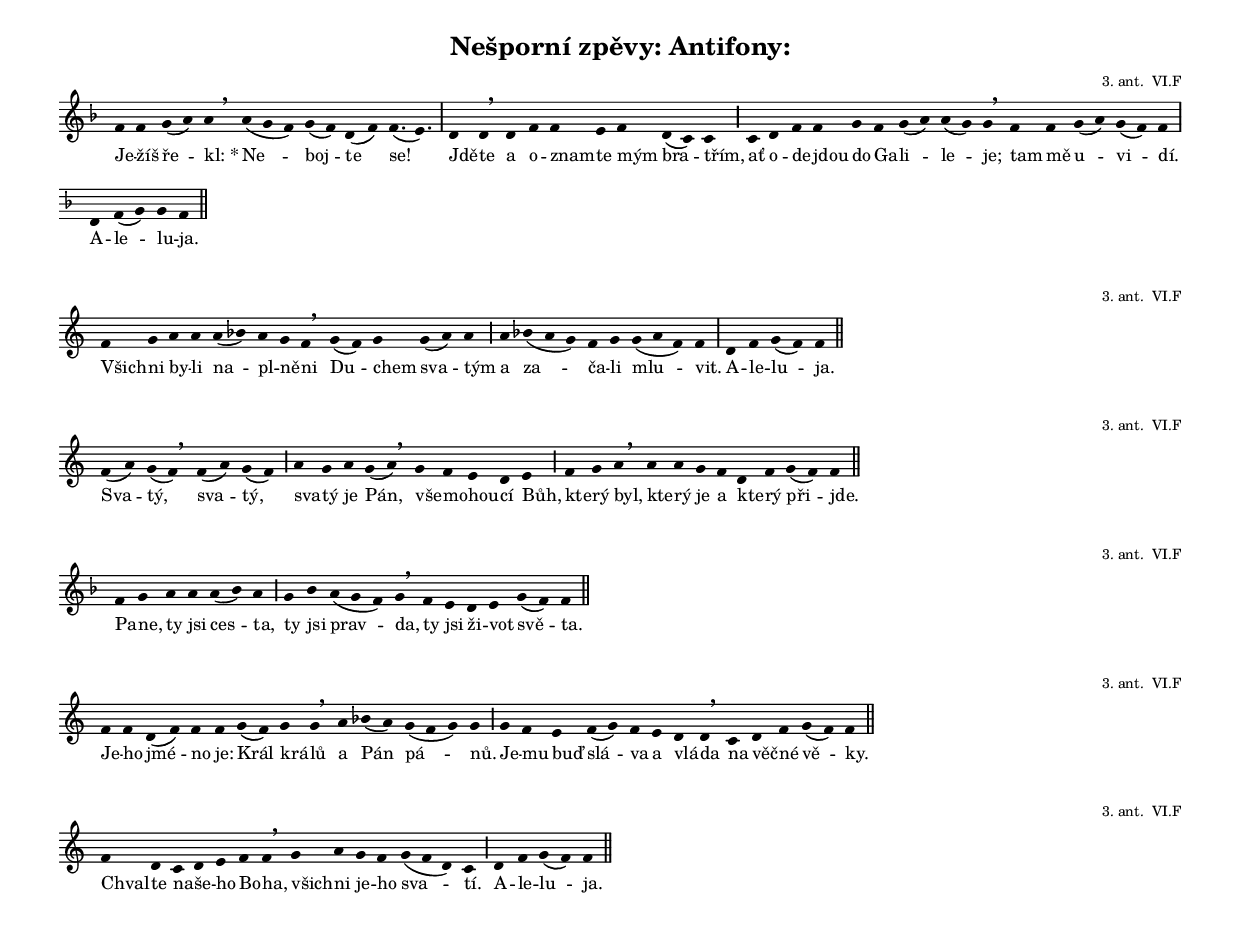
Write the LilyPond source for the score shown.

\version "2.15.37"

\header {
  title = "Nešporní zpěvy: Antifony:"
}

\include "spolecne_nespory.ly"
\include "../../dilyresponsorii.ly"

\score {
  \relative c' {
    \choralniRezim
    \key f \major
    f4 f g( a) a \barMin a( g f) g( f) d( f) f4.( e) \barMax
    d4 d \barMin d f f e f d( c) c \barMaior
    c d f f g f g( a) a( g) g \barMin
    f f g( a) g( f) f \barMax
    d f( g) g f \barFinalis
  }
  \addlyrics {
    Je -- žíš ře -- kl:_* Ne -- boj -- te se!
    Jdě -- te a o -- znam -- te mým bra -- třím,
    ať o -- de -- jdou do Ga -- li -- le -- je;
    tam mě u -- vi -- dí.
    A -- le -- lu -- ja.
  }
  \header {
    quid = "3. ant."
    modus = "VI"
    differentia = "F"
    psalmus = "Zj 19"
    id = "zmrtvychvstani-ant3"
    piece = \markup {\sestavTitulek}
  }
}

\score {
  \relative c' {
    \choralniRezim
    f4 g a a a( bes) a g f \barMin
    g( f) g g( a) a \barMaior
    a bes( a g) f g g( a f) f \barMax
    d f g( f) f \barFinalis
  }
  \addlyrics {
    Všich -- ni by -- li na -- pl -- ně -- ni Du -- chem sva -- tým
    a za -- ča -- li mlu -- vit.
    A -- le -- lu -- ja.
  }
  \header {
    quid = "3. ant."
    modus = "VI"
    differentia = "F"
    psalmus = "Zj 19"
    id = "seslani-ant3"
    piece = \markup {\sestavTitulek}
  }
}

\score {
  \relative c' {
    \choralniRezim
    f( a) g( f) \barMin f( a) g( f) \barMaior
    a g a g( a) \barMin g f e d e \barMaior
    f g a \barMin a a g f d f g( f) f \barFinalis
  }
  \addlyrics {
    Sva -- tý, sva -- tý,
    sva -- tý je Pán, vše -- mo -- hou -- cí Bůh,
    kte -- rý byl, kte -- rý je
    a kte -- rý při -- jde.
  }
  \header {
    quid = "3. ant."
    modus = "VI"
    differentia = "F"
    psalmus = "Zj 19"
    id = "trojice-ant3"
    piece = \markup {\sestavTitulek}
  }
}

\score {
  \relative c' {
    \choralniRezim
    \key f \major
    f4 g a a a( bes) a \barMaior
    g bes a( g f) g \barMin f e d e g( f) f \barFinalis
  }
  \addlyrics {
    Pa -- ne, ty jsi ces -- ta,
    ty jsi prav -- da,
    ty jsi ži -- vot svě -- ta.
  }
  \header {
    quid = "3. ant."
    modus = "VI"
    differentia = "F"
    psalmus = "Zj 19"
    id = "tela-ant3"
    piece = \markup {\sestavTitulek}
  }
}

\score {
  \relative c' {
    \choralniRezim
    f4 f d( f) f f g( f) g g \barMin
    a bes( a) g( f g) g \barMaior
    g f e f( g) f e d d \barMin
    c d f g( f) f \barFinalis
  }
  \addlyrics {
    Je -- ho jmé -- no je: Král krá -- lů
    a Pán pá -- nů.
    Je -- mu buď slá -- va a vlá -- da
    na věč -- né vě -- ky.
  }
  \header {
    quid = "3. ant."
    modus = "VI"
    differentia = "F"
    psalmus = "Zj 19"
    id = "krale-ant3"
    piece = \markup {\sestavTitulek}
  }
}

\score {
  \relative c' {
    \choralniRezim
    f4 d c d e f f \barMin
    g a g f g( f d) c \barMaior
    d f g( f) f \barFinalis
  }
  \addlyrics {
    Chval -- te na -- še -- ho Bo -- ha,
    všich -- ni je -- ho sva -- tí.
    A -- le -- lu -- ja.
  }
  \header {
    quid = "3. ant."
    modus = "VI"
    differentia = "F"
    psalmus = "Zj 19"
    id = "kostel-ant3"
    piece = \markup {\sestavTitulek}
  }
}
